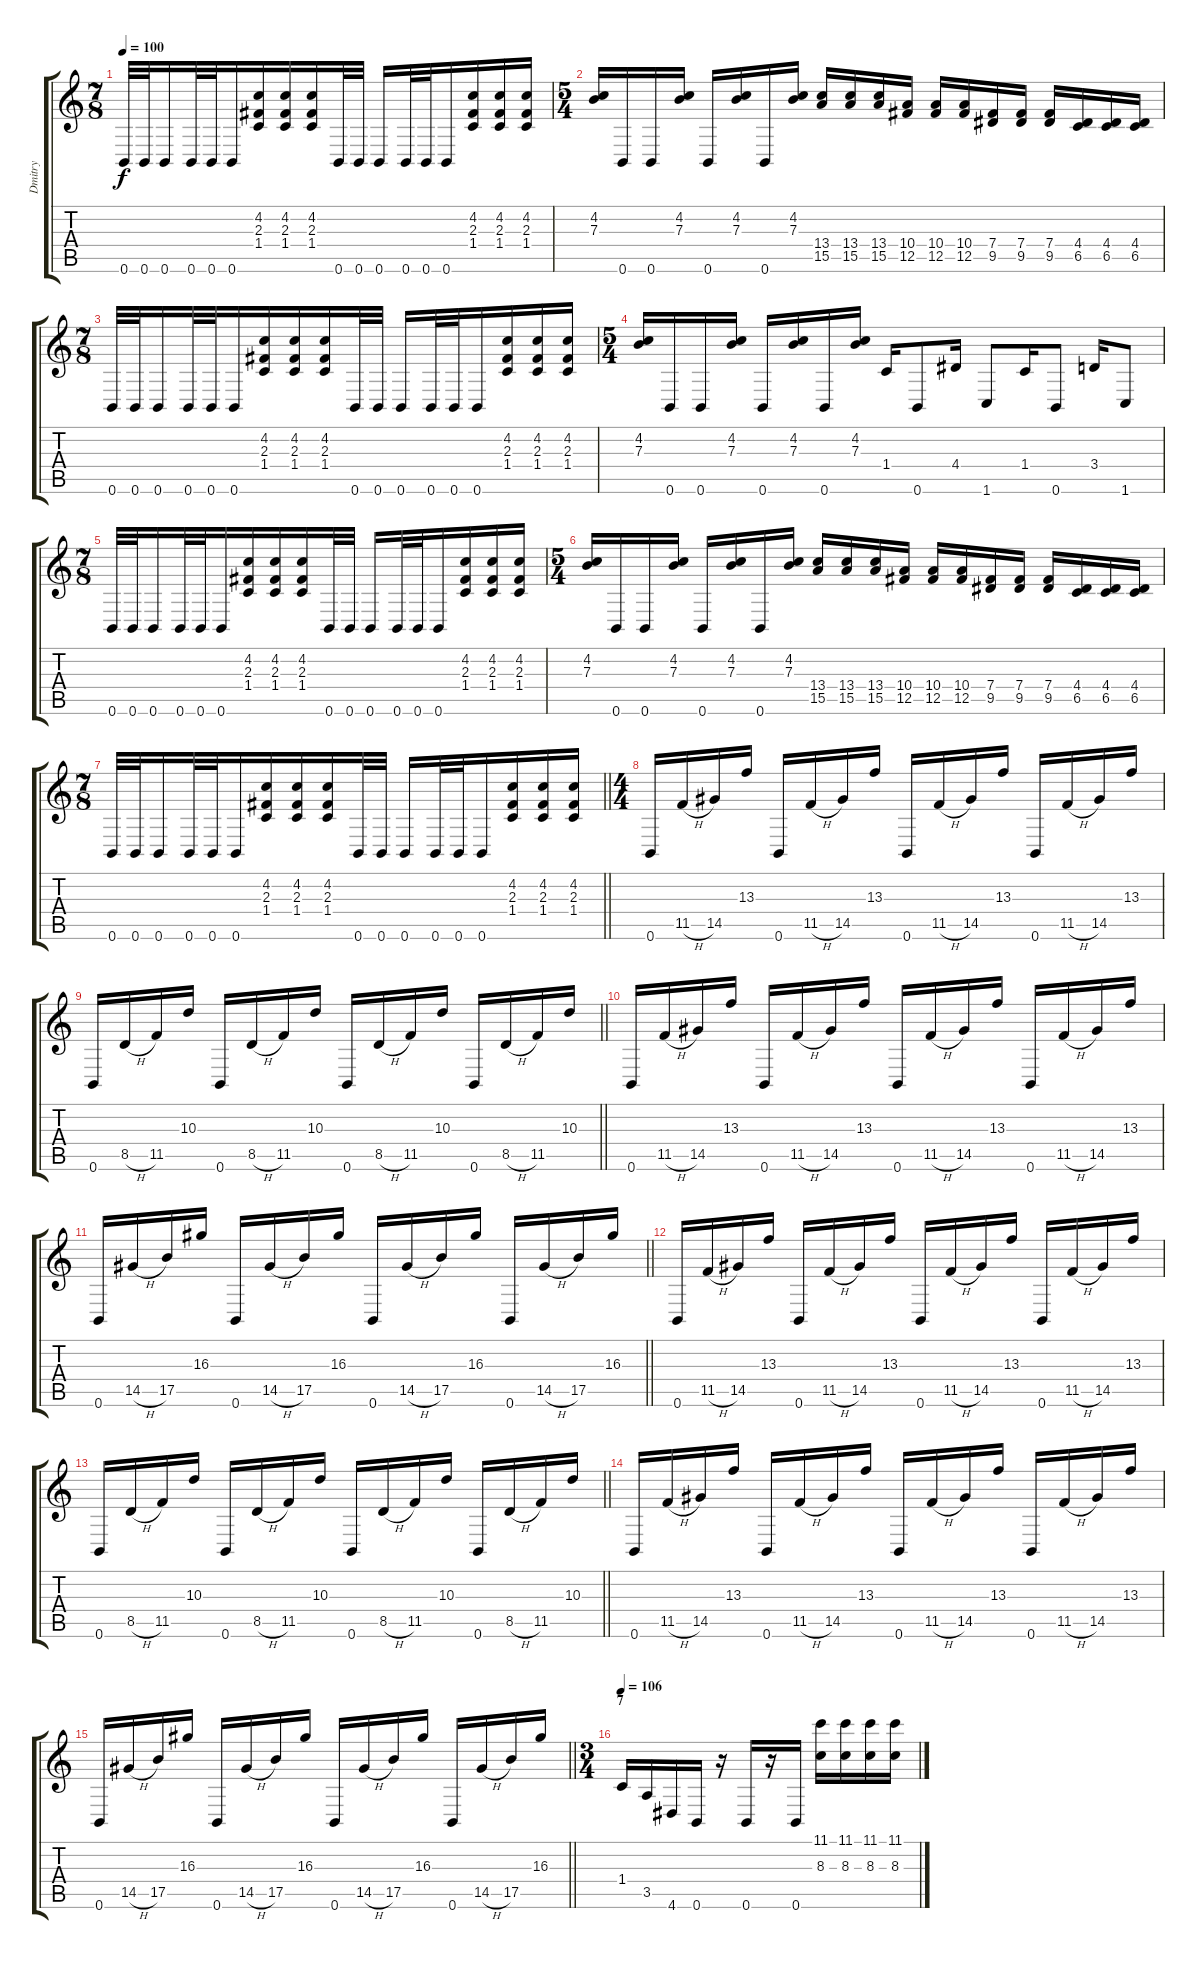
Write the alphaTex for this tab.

\track ("Dmitry" "Dmitry") {instrument distortionguitar}
\staff {score tabs}
\tuning (Db4 Ab3 E3 B2 Gb2 B1) {hide}
\ts (7 8)
\tempo 100
\clef g2
\ks c
0.6.32{dy f} 0.6.32 0.6.16 0.6.32 0.6.32 0.6.16 (4.2 2.3 1.4).16 (4.2 2.3 1.4).16 (4.2 2.3 1.4).16 0.6.32 0.6.32 0.6.16 0.6.32 0.6.32 0.6.16 (4.2 2.3 1.4).16 (4.2 2.3 1.4).16 (4.2 2.3 1.4).16 |
\ts (5 4)
(4.2 7.3).16 0.6.16 0.6.16 (4.2 7.3).16 0.6.16 (4.2 7.3).16 0.6.16 (4.2 7.3).16 (13.4 15.5).16 (13.4 15.5).16 (13.4 15.5).16 (10.4 12.5).16 (10.4 12.5).16 (10.4 12.5).16 (7.4 9.5).16 (7.4 9.5).16 (7.4 9.5).16 (4.4 6.5).16 (4.4 6.5).16 (4.4 6.5).16 |
\ts (7 8)
0.6.32 0.6.32 0.6.16 0.6.32 0.6.32 0.6.16 (4.2 2.3 1.4).16 (4.2 2.3 1.4).16 (4.2 2.3 1.4).16 0.6.32 0.6.32 0.6.16 0.6.32 0.6.32 0.6.16 (4.2 2.3 1.4).16 (4.2 2.3 1.4).16 (4.2 2.3 1.4).16 |
\ts (5 4)
(4.2 7.3).16 0.6.16 0.6.16 (4.2 7.3).16 0.6.16 (4.2 7.3).16 0.6.16 (4.2 7.3).16 1.4.16 0.6.8 4.4.16 1.6.8 1.4.16 0.6.8 3.4.16 1.6.8 |
\ts (7 8)
0.6.32 0.6.32 0.6.16 0.6.32 0.6.32 0.6.16 (4.2 2.3 1.4).16 (4.2 2.3 1.4).16 (4.2 2.3 1.4).16 0.6.32 0.6.32 0.6.16 0.6.32 0.6.32 0.6.16 (4.2 2.3 1.4).16 (4.2 2.3 1.4).16 (4.2 2.3 1.4).16 |
\ts (5 4)
(4.2 7.3).16 0.6.16 0.6.16 (4.2 7.3).16 0.6.16 (4.2 7.3).16 0.6.16 (4.2 7.3).16 (13.4 15.5).16 (13.4 15.5).16 (13.4 15.5).16 (10.4 12.5).16 (10.4 12.5).16 (10.4 12.5).16 (7.4 9.5).16 (7.4 9.5).16 (7.4 9.5).16 (4.4 6.5).16 (4.4 6.5).16 (4.4 6.5).16 |
\ts (7 8)
\barLineRight lightlight
0.6.32 0.6.32 0.6.16 0.6.32 0.6.32 0.6.16 (4.2 2.3 1.4).16 (4.2 2.3 1.4).16 (4.2 2.3 1.4).16 0.6.32 0.6.32 0.6.16 0.6.32 0.6.32 0.6.16 (4.2 2.3 1.4).16 (4.2 2.3 1.4).16 (4.2 2.3 1.4).16 |
\ts (4 4)
0.6.16 11.5{h}.16 14.5.16 13.3.16 0.6.16 11.5{h}.16 14.5.16 13.3.16 0.6.16 11.5{h}.16 14.5.16 13.3.16 0.6.16 11.5{h}.16 14.5.16 13.3.16 |
\barLineRight lightlight
0.6.16 8.5{h}.16 11.5.16 10.3.16 0.6.16 8.5{h}.16 11.5.16 10.3.16 0.6.16 8.5{h}.16 11.5.16 10.3.16 0.6.16 8.5{h}.16 11.5.16 10.3.16 |
0.6.16 11.5{h}.16 14.5.16 13.3.16 0.6.16 11.5{h}.16 14.5.16 13.3.16 0.6.16 11.5{h}.16 14.5.16 13.3.16 0.6.16 11.5{h}.16 14.5.16 13.3.16 |
\barLineRight lightlight
0.6.16 14.5{h}.16 17.5.16 16.3.16 0.6.16 14.5{h}.16 17.5.16 16.3.16 0.6.16 14.5{h}.16 17.5.16 16.3.16 0.6.16 14.5{h}.16 17.5.16 16.3.16 |
0.6.16 11.5{h}.16 14.5.16 13.3.16 0.6.16 11.5{h}.16 14.5.16 13.3.16 0.6.16 11.5{h}.16 14.5.16 13.3.16 0.6.16 11.5{h}.16 14.5.16 13.3.16 |
\barLineRight lightlight
0.6.16 8.5{h}.16 11.5.16 10.3.16 0.6.16 8.5{h}.16 11.5.16 10.3.16 0.6.16 8.5{h}.16 11.5.16 10.3.16 0.6.16 8.5{h}.16 11.5.16 10.3.16 |
0.6.16 11.5{h}.16 14.5.16 13.3.16 0.6.16 11.5{h}.16 14.5.16 13.3.16 0.6.16 11.5{h}.16 14.5.16 13.3.16 0.6.16 11.5{h}.16 14.5.16 13.3.16 |
\barLineRight lightlight
0.6.16 14.5{h}.16 17.5.16 16.3.16 0.6.16 14.5{h}.16 17.5.16 16.3.16 0.6.16 14.5{h}.16 17.5.16 16.3.16 0.6.16 14.5{h}.16 17.5.16 16.3.16 |
\ts (3 4)
\section ("" "7")
\tempo 106
1.4.16 3.5.16 4.6.16 0.6.16 r.16 0.6.16 r.16 0.6.16 (11.1 8.3).16 (11.1 8.3).16 (11.1 8.3).16 (11.1 8.3).16
